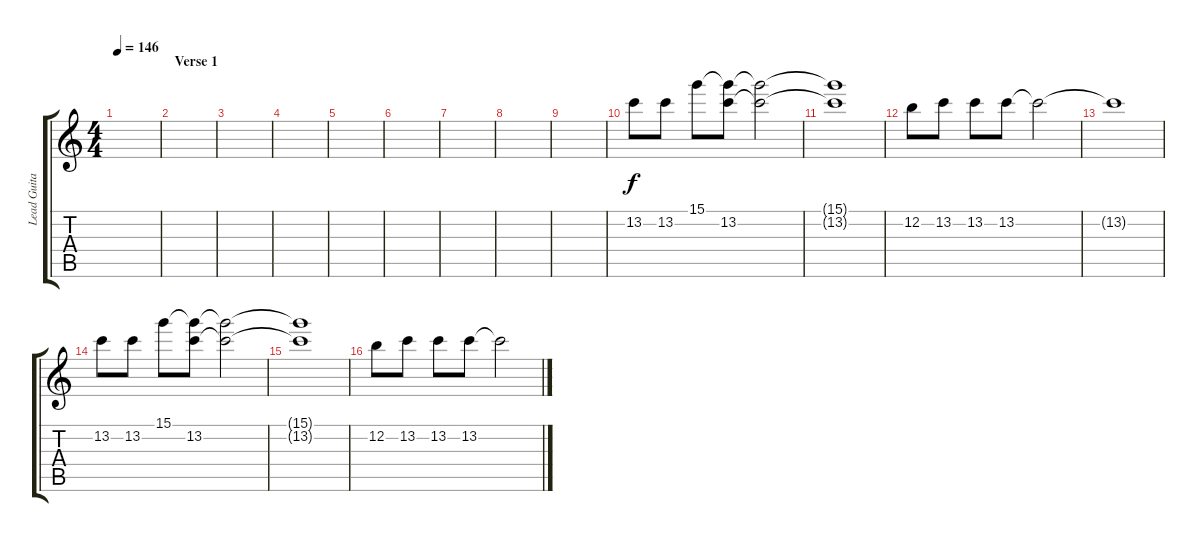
\track ("Lead Guitar" "Lead Guita") {instrument overdrivenguitar}
\staff {score tabs}
\tuning (E4 B3 G3 D3 A2 E2) {hide}
\ts (4 4)
\tempo 146
\clef g2
\ks c
|
\section ("" "Verse 1")
|
|
|
|
|
|
|
|
13.2.8 13.2.8 15.1.8 (15.1{t} 13.2).8 (15.1{t} 13.2{t}).2 |
(15.1{t} 13.2{t}).1 |
12.2.8 13.2.8 13.2.8 13.2.8 13.2{t}.2 |
13.2{t}.1 |
13.2.8 13.2.8 15.1.8 (15.1{t} 13.2).8 (15.1{t} 13.2{t}).2 |
(15.1{t} 13.2{t}).1 |
12.2.8 13.2.8 13.2.8 13.2.8 13.2{t}.2
